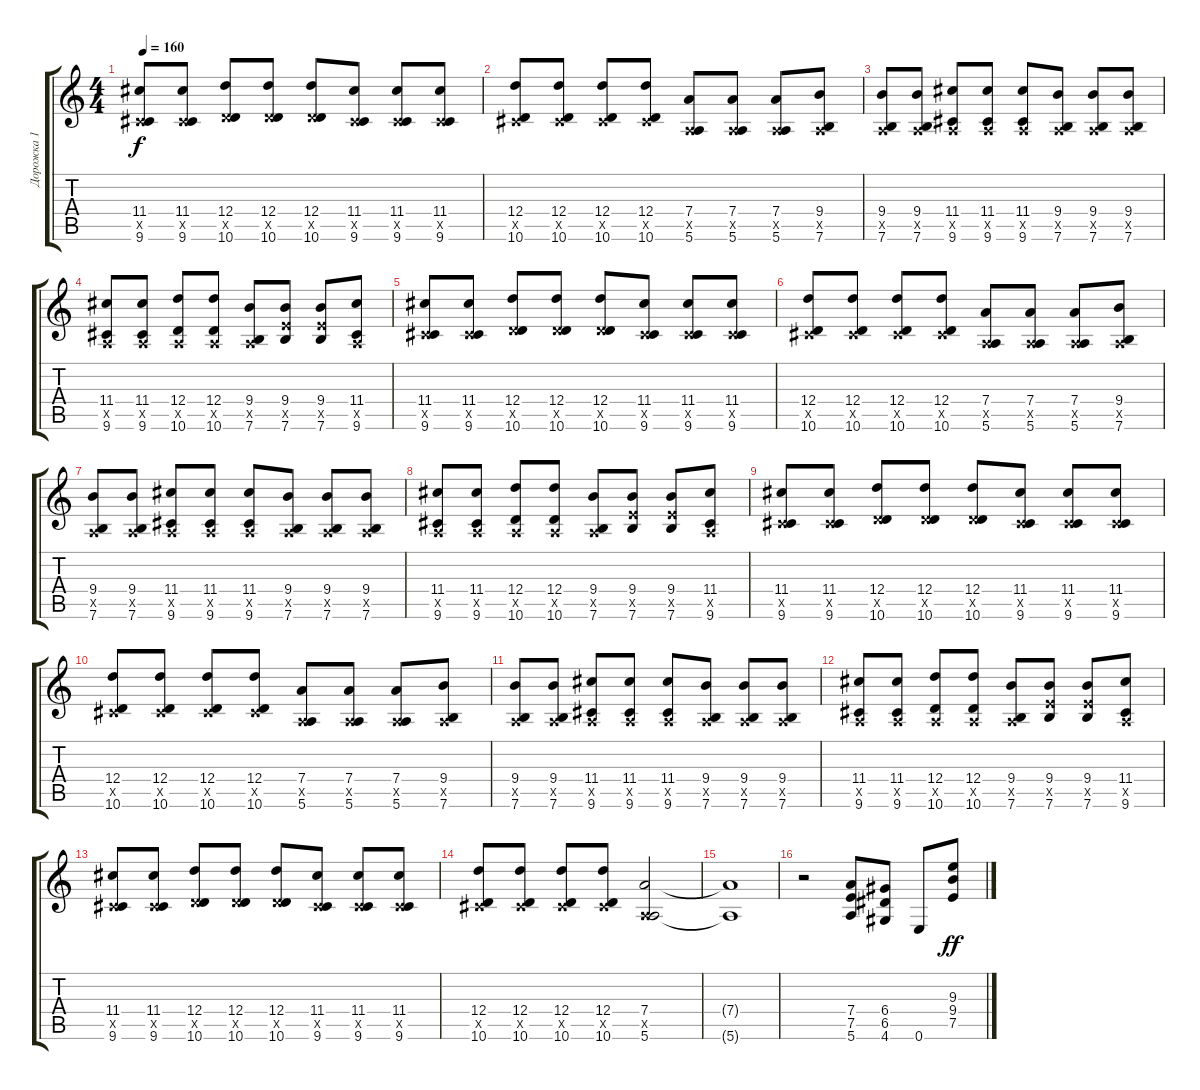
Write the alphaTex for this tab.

\track ("Дорожка 1" "Дорожка 1") {instrument overdrivenguitar}
\staff {score tabs}
\tuning (E4 B3 G3 D3 A2 E2) {hide}
\ts (4 4)
\tempo 160
\clef g2
\ks c
(11.4 4.5{x} 9.6).8{dy f} (11.4 4.5{x} 9.6).8 (12.4 5.5{x} 10.6).8 (12.4 5.5{x} 10.6).8 (12.4 5.5{x} 10.6).8 (11.4 4.5{x} 9.6).8 (11.4 4.5{x} 9.6).8 (11.4 4.5{x} 9.6).8 |
(12.4 4.5{x} 10.6).8 (12.4 4.5{x} 10.6).8 (12.4 4.5{x} 10.6).8 (12.4 4.5{x} 10.6).8 (7.4 0.5{x} 5.6).8 (7.4 0.5{x} 5.6).8 (7.4 0.5{x} 5.6).8 (9.4 0.5{x} 7.6).8 |
(9.4 0.5{x} 7.6).8 (9.4 0.5{x} 7.6).8 (11.4 0.5{x} 9.6).8 (11.4 0.5{x} 9.6).8 (11.4 0.5{x} 9.6).8 (9.4 0.5{x} 7.6).8 (9.4 0.5{x} 7.6).8 (9.4 0.5{x} 7.6).8 |
(11.4 0.5{x} 9.6).8 (11.4 0.5{x} 9.6).8 (12.4 0.5{x} 10.6).8 (12.4 0.5{x} 10.6).8 (9.4 0.5{x} 7.6).8 (9.4 7.5{x} 7.6).8 (9.4 7.5{x} 7.6).8 (11.4 0.5{x} 9.6).8 |
(11.4 4.5{x} 9.6).8 (11.4 4.5{x} 9.6).8 (12.4 5.5{x} 10.6).8 (12.4 5.5{x} 10.6).8 (12.4 5.5{x} 10.6).8 (11.4 4.5{x} 9.6).8 (11.4 4.5{x} 9.6).8 (11.4 4.5{x} 9.6).8 |
(12.4 4.5{x} 10.6).8 (12.4 4.5{x} 10.6).8 (12.4 4.5{x} 10.6).8 (12.4 4.5{x} 10.6).8 (7.4 0.5{x} 5.6).8 (7.4 0.5{x} 5.6).8 (7.4 0.5{x} 5.6).8 (9.4 0.5{x} 7.6).8 |
(9.4 0.5{x} 7.6).8 (9.4 0.5{x} 7.6).8 (11.4 0.5{x} 9.6).8 (11.4 0.5{x} 9.6).8 (11.4 0.5{x} 9.6).8 (9.4 0.5{x} 7.6).8 (9.4 0.5{x} 7.6).8 (9.4 0.5{x} 7.6).8 |
(11.4 0.5{x} 9.6).8 (11.4 0.5{x} 9.6).8 (12.4 0.5{x} 10.6).8 (12.4 0.5{x} 10.6).8 (9.4 0.5{x} 7.6).8 (9.4 7.5{x} 7.6).8 (9.4 7.5{x} 7.6).8 (11.4 0.5{x} 9.6).8 |
(11.4 4.5{x} 9.6).8 (11.4 4.5{x} 9.6).8 (12.4 5.5{x} 10.6).8 (12.4 5.5{x} 10.6).8 (12.4 5.5{x} 10.6).8 (11.4 4.5{x} 9.6).8 (11.4 4.5{x} 9.6).8 (11.4 4.5{x} 9.6).8 |
(12.4 4.5{x} 10.6).8 (12.4 4.5{x} 10.6).8 (12.4 4.5{x} 10.6).8 (12.4 4.5{x} 10.6).8 (7.4 0.5{x} 5.6).8 (7.4 0.5{x} 5.6).8 (7.4 0.5{x} 5.6).8 (9.4 0.5{x} 7.6).8 |
(9.4 0.5{x} 7.6).8 (9.4 0.5{x} 7.6).8 (11.4 0.5{x} 9.6).8 (11.4 0.5{x} 9.6).8 (11.4 0.5{x} 9.6).8 (9.4 0.5{x} 7.6).8 (9.4 0.5{x} 7.6).8 (9.4 0.5{x} 7.6).8 |
(11.4 0.5{x} 9.6).8 (11.4 0.5{x} 9.6).8 (12.4 0.5{x} 10.6).8 (12.4 0.5{x} 10.6).8 (9.4 0.5{x} 7.6).8 (9.4 7.5{x} 7.6).8 (9.4 7.5{x} 7.6).8 (11.4 0.5{x} 9.6).8 |
(11.4 4.5{x} 9.6).8 (11.4 4.5{x} 9.6).8 (12.4 5.5{x} 10.6).8 (12.4 5.5{x} 10.6).8 (12.4 5.5{x} 10.6).8 (11.4 4.5{x} 9.6).8 (11.4 4.5{x} 9.6).8 (11.4 4.5{x} 9.6).8 |
(12.4 4.5{x} 10.6).8 (12.4 4.5{x} 10.6).8 (12.4 4.5{x} 10.6).8 (12.4 4.5{x} 10.6).8 (7.4 0.5{x} 5.6).2 |
(7.4{t} 5.6{t}).1 |
r.2 (7.4 7.5 5.6).8 (6.4 6.5 4.6).8 0.6.8 (9.3 9.4 7.5).8{dy ff}
